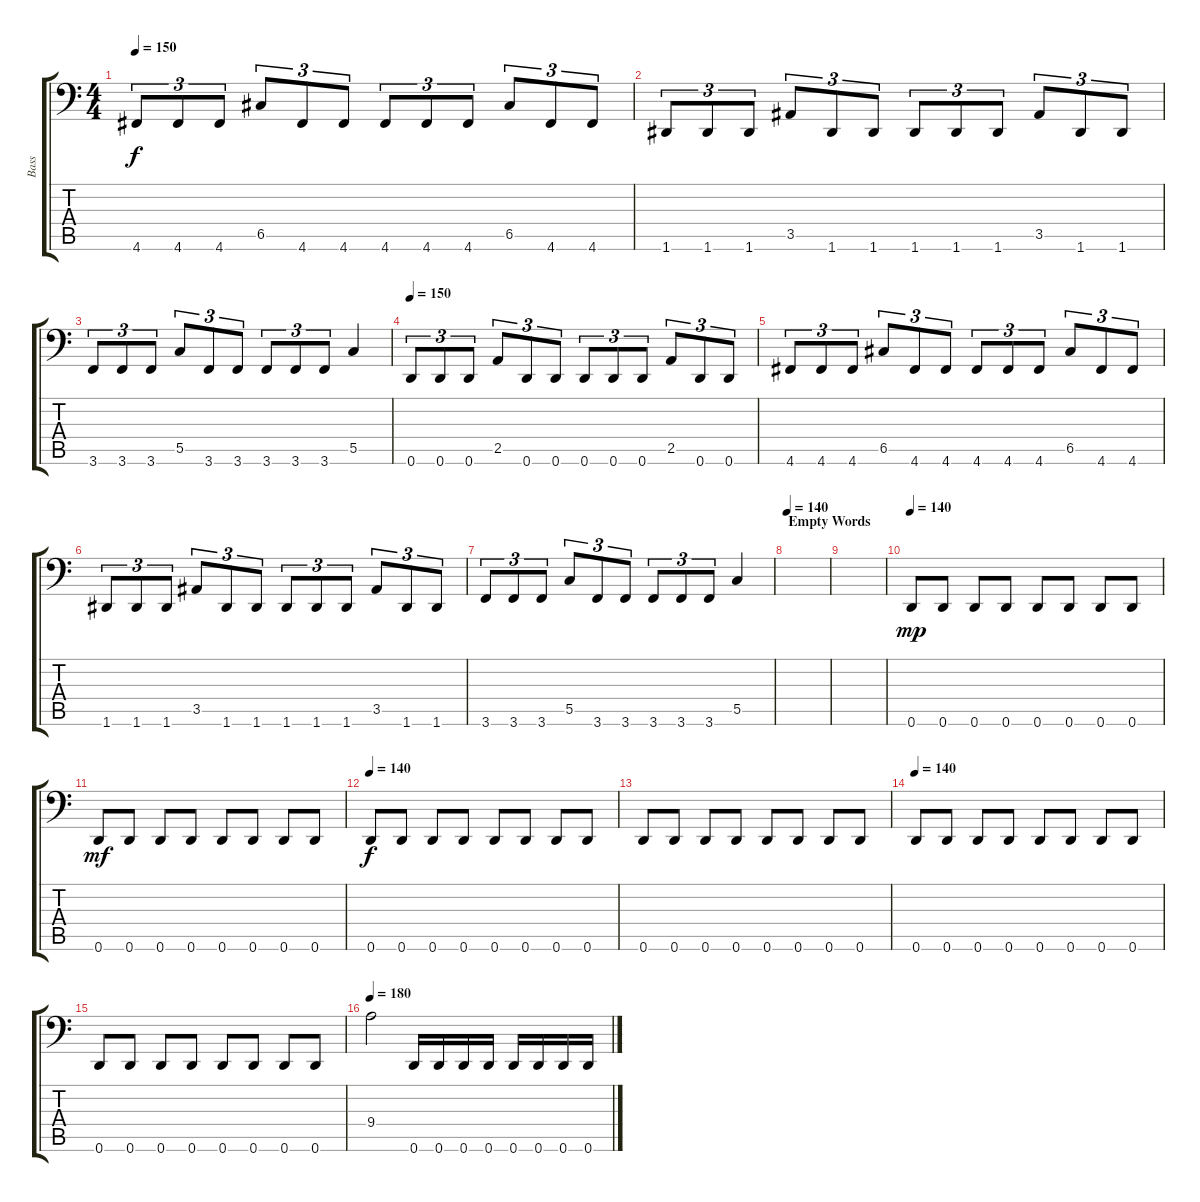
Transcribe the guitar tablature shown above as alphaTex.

\track ("Bass" "Bass") {instrument electricbasspick}
\staff {score tabs}
\tuning (D3 A2 F2 C2 G1 D1) {hide}
\ts (4 4)
\tempo 150
\clef f4
\ks c
4.6.8{tu (3 2) dy f} 4.6.8{tu (3 2)} 4.6.8{tu (3 2)} 6.5.8{tu (3 2)} 4.6.8{tu (3 2)} 4.6.8{tu (3 2)} 4.6.8{tu (3 2)} 4.6.8{tu (3 2)} 4.6.8{tu (3 2)} 6.5.8{tu (3 2)} 4.6.8{tu (3 2)} 4.6.8{tu (3 2)} |
1.6.8{tu (3 2)} 1.6.8{tu (3 2)} 1.6.8{tu (3 2)} 3.5.8{tu (3 2)} 1.6.8{tu (3 2)} 1.6.8{tu (3 2)} 1.6.8{tu (3 2)} 1.6.8{tu (3 2)} 1.6.8{tu (3 2)} 3.5.8{tu (3 2)} 1.6.8{tu (3 2)} 1.6.8{tu (3 2)} |
3.6.8{tu (3 2)} 3.6.8{tu (3 2)} 3.6.8{tu (3 2)} 5.5.8{tu (3 2)} 3.6.8{tu (3 2)} 3.6.8{tu (3 2)} 3.6.8{tu (3 2)} 3.6.8{tu (3 2)} 3.6.8{tu (3 2)} 5.5.4 |
\tempo 150
0.6.8{tu (3 2)} 0.6.8{tu (3 2)} 0.6.8{tu (3 2)} 2.5.8{tu (3 2)} 0.6.8{tu (3 2)} 0.6.8{tu (3 2)} 0.6.8{tu (3 2)} 0.6.8{tu (3 2)} 0.6.8{tu (3 2)} 2.5.8{tu (3 2)} 0.6.8{tu (3 2)} 0.6.8{tu (3 2)} |
4.6.8{tu (3 2)} 4.6.8{tu (3 2)} 4.6.8{tu (3 2)} 6.5.8{tu (3 2)} 4.6.8{tu (3 2)} 4.6.8{tu (3 2)} 4.6.8{tu (3 2)} 4.6.8{tu (3 2)} 4.6.8{tu (3 2)} 6.5.8{tu (3 2)} 4.6.8{tu (3 2)} 4.6.8{tu (3 2)} |
1.6.8{tu (3 2)} 1.6.8{tu (3 2)} 1.6.8{tu (3 2)} 3.5.8{tu (3 2)} 1.6.8{tu (3 2)} 1.6.8{tu (3 2)} 1.6.8{tu (3 2)} 1.6.8{tu (3 2)} 1.6.8{tu (3 2)} 3.5.8{tu (3 2)} 1.6.8{tu (3 2)} 1.6.8{tu (3 2)} |
3.6.8{tu (3 2)} 3.6.8{tu (3 2)} 3.6.8{tu (3 2)} 5.5.8{tu (3 2)} 3.6.8{tu (3 2)} 3.6.8{tu (3 2)} 3.6.8{tu (3 2)} 3.6.8{tu (3 2)} 3.6.8{tu (3 2)} 5.5.4 |
\section ("" "Empty Words")
\tempo 140
|
|
\tempo 140
0.6.8{dy mp} 0.6.8 0.6.8 0.6.8 0.6.8 0.6.8 0.6.8 0.6.8 |
0.6.8{dy mf} 0.6.8 0.6.8 0.6.8 0.6.8 0.6.8 0.6.8 0.6.8 |
\tempo 140
0.6.8{dy f} 0.6.8 0.6.8 0.6.8 0.6.8 0.6.8 0.6.8 0.6.8 |
0.6.8 0.6.8 0.6.8 0.6.8 0.6.8 0.6.8 0.6.8 0.6.8 |
\tempo 140
0.6.8 0.6.8 0.6.8 0.6.8 0.6.8 0.6.8 0.6.8 0.6.8 |
0.6.8 0.6.8 0.6.8 0.6.8 0.6.8 0.6.8 0.6.8 0.6.8 |
\tempo 180
9.4.2 0.6.16 0.6.16 0.6.16 0.6.16 0.6.16 0.6.16 0.6.16 0.6.16
